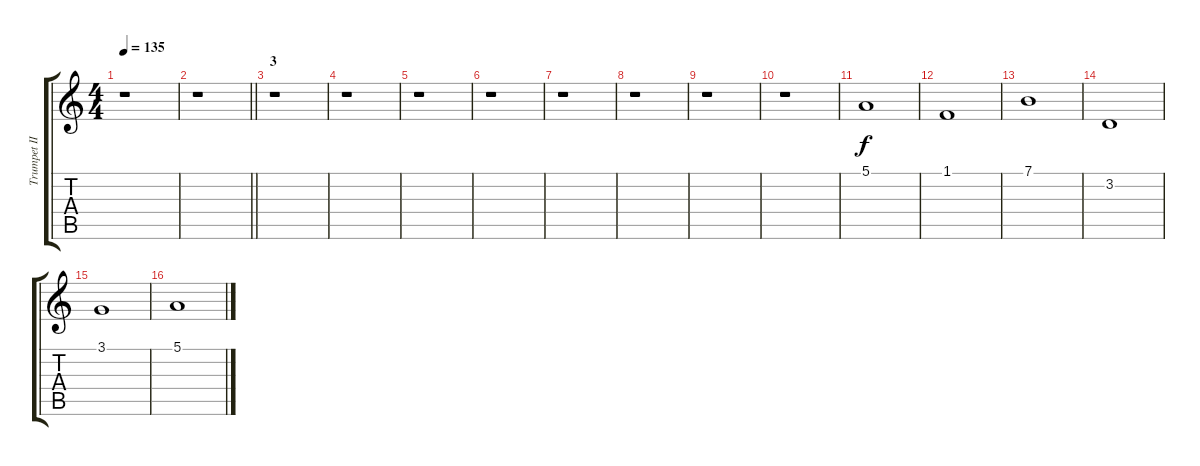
\track ("Trumpet II" "Trumpet II") {instrument trumpet}
\staff {score tabs}
\tuning (E4 B3 G3 D3 A2 E2) {hide}
\ts (4 4)
\tempo 135
\clef g2
\ks c
r.1{dy f} |
\barLineRight lightlight
r.1 |
\section ("" "3")
r.1 |
r.1 |
r.1 |
r.1 |
r.1 |
r.1 |
r.1 |
r.1 |
5.1.1 |
1.1.1 |
7.1.1 |
3.2.1 |
3.1.1 |
5.1.1
